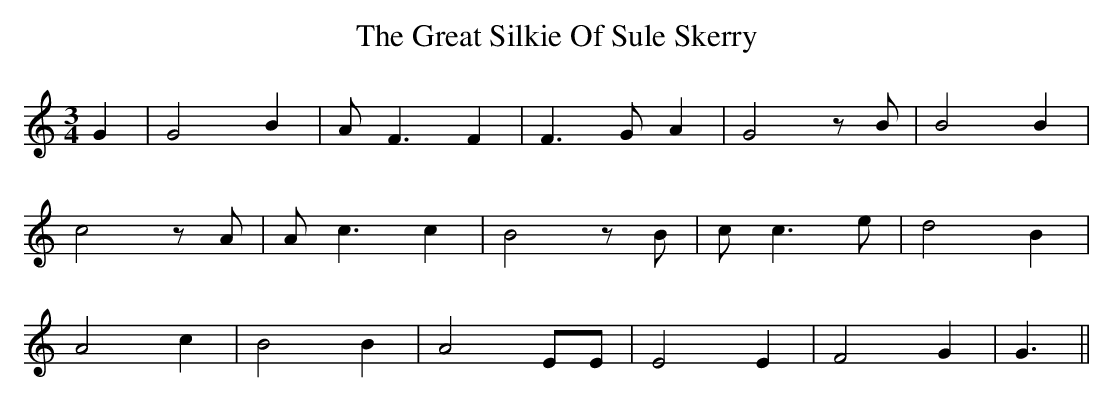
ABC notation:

X:1
T: The Great Silkie Of Sule Skerry
M: 3/4
L: 1/8
K: Cmaj
G2|G4 B2|A F3 F2|F3 G A2|G4z B|B4 B2|
c4z A|A c3 c2|B4z B|c c3 e|d4 B2|
A4 c2|B4 B2|A4 EE|E4 E2|F4 G2|G3||
